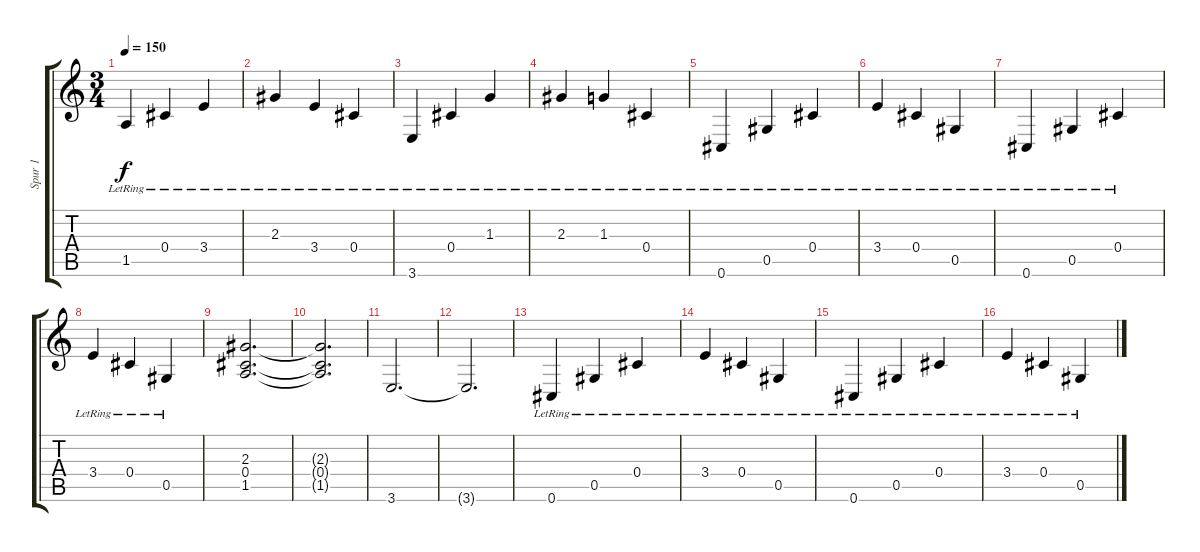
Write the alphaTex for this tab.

\track ("Spur 1" "Spur 1") {instrument electricguitarjazz}
\staff {score tabs}
\tuning (Eb4 Bb3 Gb3 Db3 Ab2 Db2) {hide}
\ts (3 4)
\tempo 150
\clef g2
\ks c
1.5{lr}.4{dy f} 0.4{lr}.4 3.4{lr}.4 |
2.3{lr}.4 3.4{lr}.4 0.4{lr}.4 |
3.6{lr}.4 0.4{lr}.4 1.3{lr}.4 |
2.3{lr}.4 1.3{lr}.4 0.4{lr}.4 |
0.6{lr}.4 0.5{lr}.4 0.4{lr}.4 |
3.4{lr}.4 0.4{lr}.4 0.5{lr}.4 |
0.6{lr}.4 0.5{lr}.4 0.4{lr}.4 |
3.4{lr}.4 0.4{lr}.4 0.5{lr}.4 |
(2.3 0.4 1.5).2{d} |
(2.3{t} 0.4{t} 1.5{t}).2{d} |
3.6.2{d} |
3.6{t}.2{d} |
0.6{lr}.4{volume 10 instrument overdrivenguitar} 0.5{lr}.4 0.4{lr}.4 |
3.4{lr}.4 0.4{lr}.4 0.5{lr}.4 |
0.6{lr}.4 0.5{lr}.4 0.4{lr}.4 |
3.4{lr}.4 0.4{lr}.4 0.5{lr}.4
